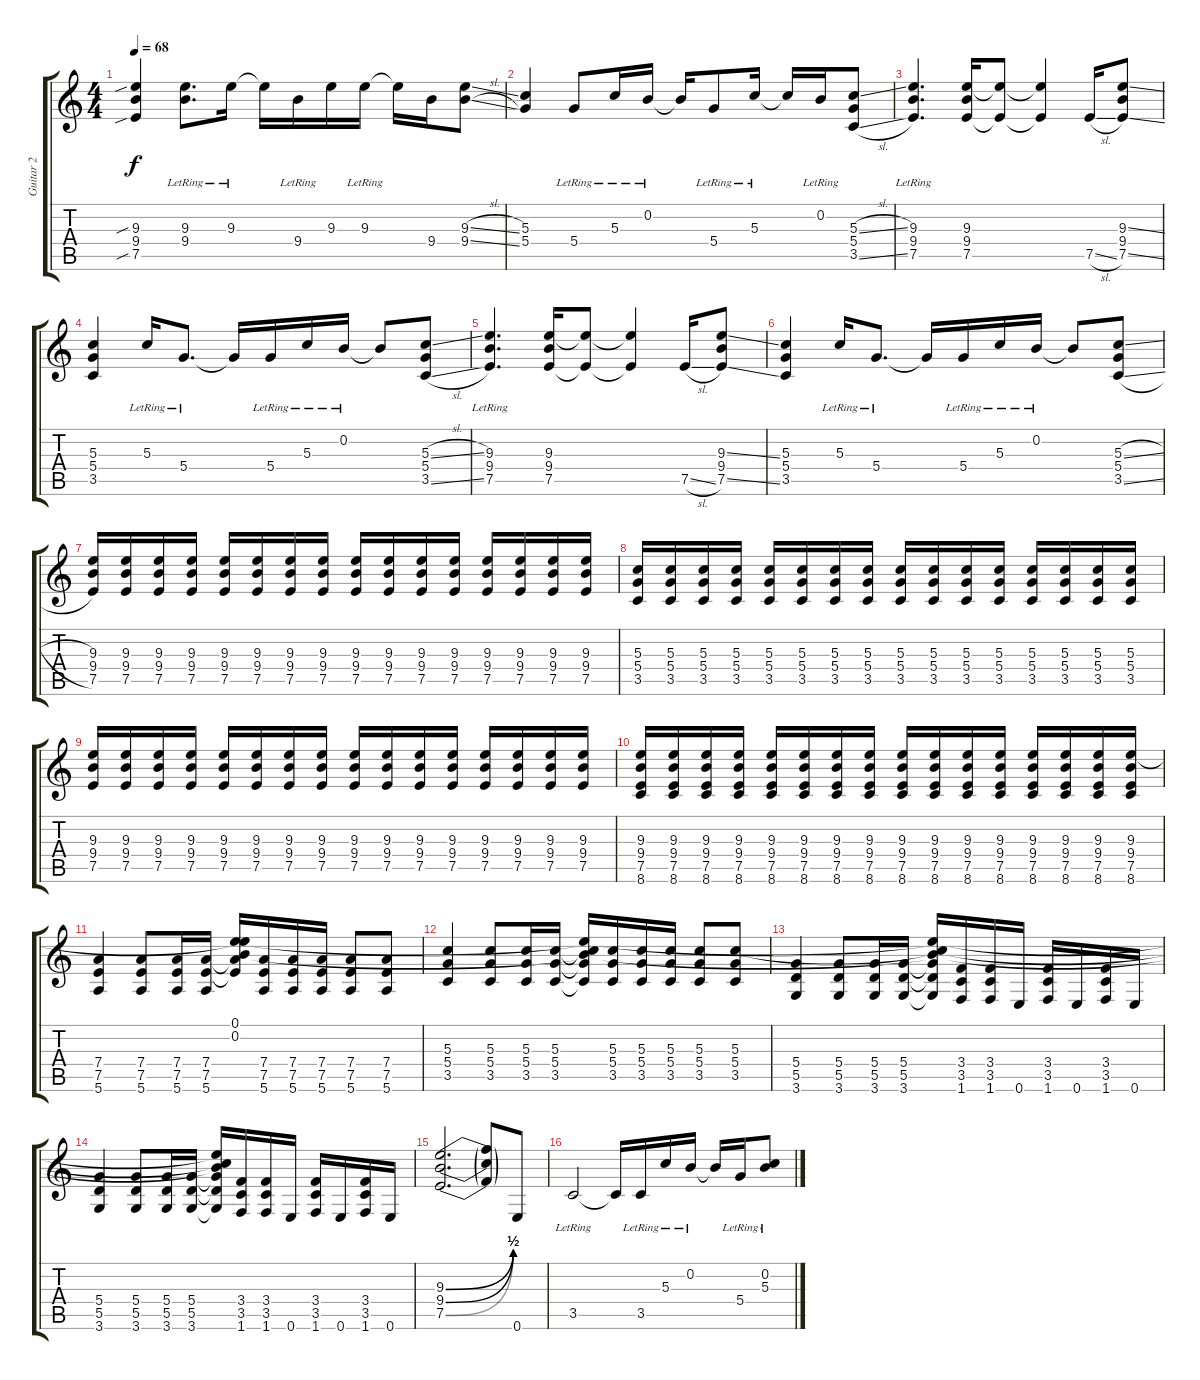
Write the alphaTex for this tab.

\track ("Guitar 2" "Guitar 2") {instrument overdrivenguitar}
\staff {score tabs}
\tuning (E4 B3 G3 D3 A2 E2) {hide}
\ts (4 4)
\tempo 68
\clef g2
\ks c
(9.3{sib} 9.4 7.5{sib}).4{dy f} (9.3{lr} 9.4{lr}).8{d} 9.3{lr}.16 9.3{t}.16 9.4{lr}.16 9.3.16 9.3{lr}.16 9.3{t}.16 9.4.16 (9.3{sl} 9.4{sl}).8 |
(5.3 5.4).4 5.4{lr}.8 5.3{lr}.16 0.2{lr}.16 0.2{t}.16 5.4{lr}.8 5.3{lr}.16 5.3{t}.16 0.2{lr}.16 (5.3{sl} 5.4 3.5{sl}).8 |
(9.3{lr} 9.4 7.5{lr}).4{d} (9.3 9.4 7.5).16 (9.3{t} 7.5{t}).8 (9.3{t} 7.5{t}).4 7.5{sl}.16 (9.3{ss} 9.4 7.5{ss}).8 |
(5.3 5.4 3.5).4 5.3{lr}.16 5.4{lr}.8{d} 5.4{t}.16 5.4{lr}.16 5.3{lr}.16 0.2{lr}.16 0.2{t}.8 (5.3{sl} 5.4 3.5{sl}).8 |
(9.3{lr} 9.4 7.5{lr}).4{d} (9.3 9.4 7.5).16 (9.3{t} 7.5{t}).8 (9.3{t} 7.5{t}).4 7.5{sl}.16 (9.3{ss} 9.4 7.5{ss}).8 |
(5.3 5.4 3.5).4 5.3{lr}.16 5.4{lr}.8{d} 5.4{t}.16 5.4{lr}.16 5.3{lr}.16 0.2{lr}.16 0.2{t}.8 (5.3{sl} 5.4 3.5{sl}).8 |
(9.3 9.4 7.5).16{volume 3} (9.3 9.4 7.5).16 (9.3 9.4 7.5).16 (9.3 9.4 7.5).16 (9.3 9.4 7.5).16 (9.3 9.4 7.5).16 (9.3 9.4 7.5).16 (9.3 9.4 7.5).16 (9.3 9.4 7.5).16 (9.3 9.4 7.5).16 (9.3 9.4 7.5).16 (9.3 9.4 7.5).16 (9.3 9.4 7.5).16 (9.3 9.4 7.5).16 (9.3 9.4 7.5).16 (9.3 9.4 7.5).16 |
(5.3 5.4 3.5).16{volume 5} (5.3 5.4 3.5).16 (5.3 5.4 3.5).16 (5.3 5.4 3.5).16 (5.3 5.4 3.5).16 (5.3 5.4 3.5).16 (5.3 5.4 3.5).16 (5.3 5.4 3.5).16 (5.3 5.4 3.5).16 (5.3 5.4 3.5).16 (5.3 5.4 3.5).16 (5.3 5.4 3.5).16 (5.3 5.4 3.5).16 (5.3 5.4 3.5).16 (5.3 5.4 3.5).16 (5.3 5.4 3.5).16 |
(9.3 9.4 7.5).16{volume 8} (9.3 9.4 7.5).16 (9.3 9.4 7.5).16 (9.3 9.4 7.5).16 (9.3 9.4 7.5).16 (9.3 9.4 7.5).16 (9.3 9.4 7.5).16 (9.3 9.4 7.5).16 (9.3 9.4 7.5).16 (9.3 9.4 7.5).16 (9.3 9.4 7.5).16 (9.3 9.4 7.5).16 (9.3 9.4 7.5).16 (9.3 9.4 7.5).16 (9.3 9.4 7.5).16 (9.3 9.4 7.5).16 |
(9.3 9.4 7.5 8.6).16{volume 10} (9.3 9.4 7.5 8.6).16 (9.3 9.4 7.5 8.6).16 (9.3 9.4 7.5 8.6).16 (9.3 9.4 7.5 8.6).16 (9.3 9.4 7.5 8.6).16 (9.3 9.4 7.5 8.6).16 (9.3 9.4 7.5 8.6).16 (9.3 9.4 7.5 8.6).16 (9.3 9.4 7.5 8.6).16 (9.3 9.4 7.5 8.6).16 (9.3 9.4 7.5 8.6).16 (9.3 9.4 7.5 8.6).16 (9.3 9.4 7.5 8.6).16 (9.3 9.4 7.5 8.6).16 (9.3 9.4 7.5 8.6).16 |
(7.4 7.5 5.6).4 (7.4 7.5 5.6).8 (7.4 7.5 5.6).16 (7.4 7.5 5.6).16 (0.1 0.2 9.3{t} 7.4{t} 7.5{t}).16 (7.4 7.5 5.6).16 (7.4 7.5 5.6).16 (7.4 7.5 5.6).16 (7.4 7.5 5.6).8 (7.4 7.5 5.6).8 |
(5.3 5.4 3.5).4 (5.3 5.4 3.5).8 (5.3 5.4 3.5).16 (5.3 5.4 3.5).16 (0.1{t} 0.2{t} 5.3{t} 5.4{t} 3.5{t}).16 (5.3 5.4 3.5).16 (5.3 5.4 3.5).16 (5.3 5.4 3.5).16 (5.3 5.4 3.5).8 (5.3 5.4 3.5).8 |
(5.4 5.5 3.6).4 (5.4 5.5 3.6).8 (5.4 5.5 3.6).16 (5.4 5.5 3.6).16 (0.1{t} 0.2{t} 5.3{t} 5.4{t} 5.5{t} 3.6{t}).16 (3.4 3.5 1.6).16 (3.4 3.5 1.6).16 0.6.16 (3.4 3.5 1.6).16 0.6.16 (3.4 3.5 1.6).16 0.6.16 |
(5.4 5.5 3.6).4 (5.4 5.5 3.6).8 (5.4 5.5 3.6).16 (5.4 5.5 3.6).16 (0.1{t} 0.2{t} 5.3{t} 5.4{t} 5.5{t} 3.6{t}).16 (3.4 3.5 1.6).16 (3.4 3.5 1.6).16 0.6.16 (3.4 3.5 1.6).16 0.6.16 (3.4 3.5 1.6).16 0.6.16 |
(9.3{be (bend 0 0 60 2)} 9.4{be (bend 0 0 60 2)} 7.5{be (bend 0 0 60 2)}).2{d} (9.3{t} 9.4{t} 7.5{t}).8 0.6.8 |
3.5{lr}.2 3.5{t}.16 3.5{lr}.16 5.3{lr}.16 0.2{lr}.16 0.2{t}.16 5.4{lr}.16 (0.2{lr} 5.3{lr}).8
